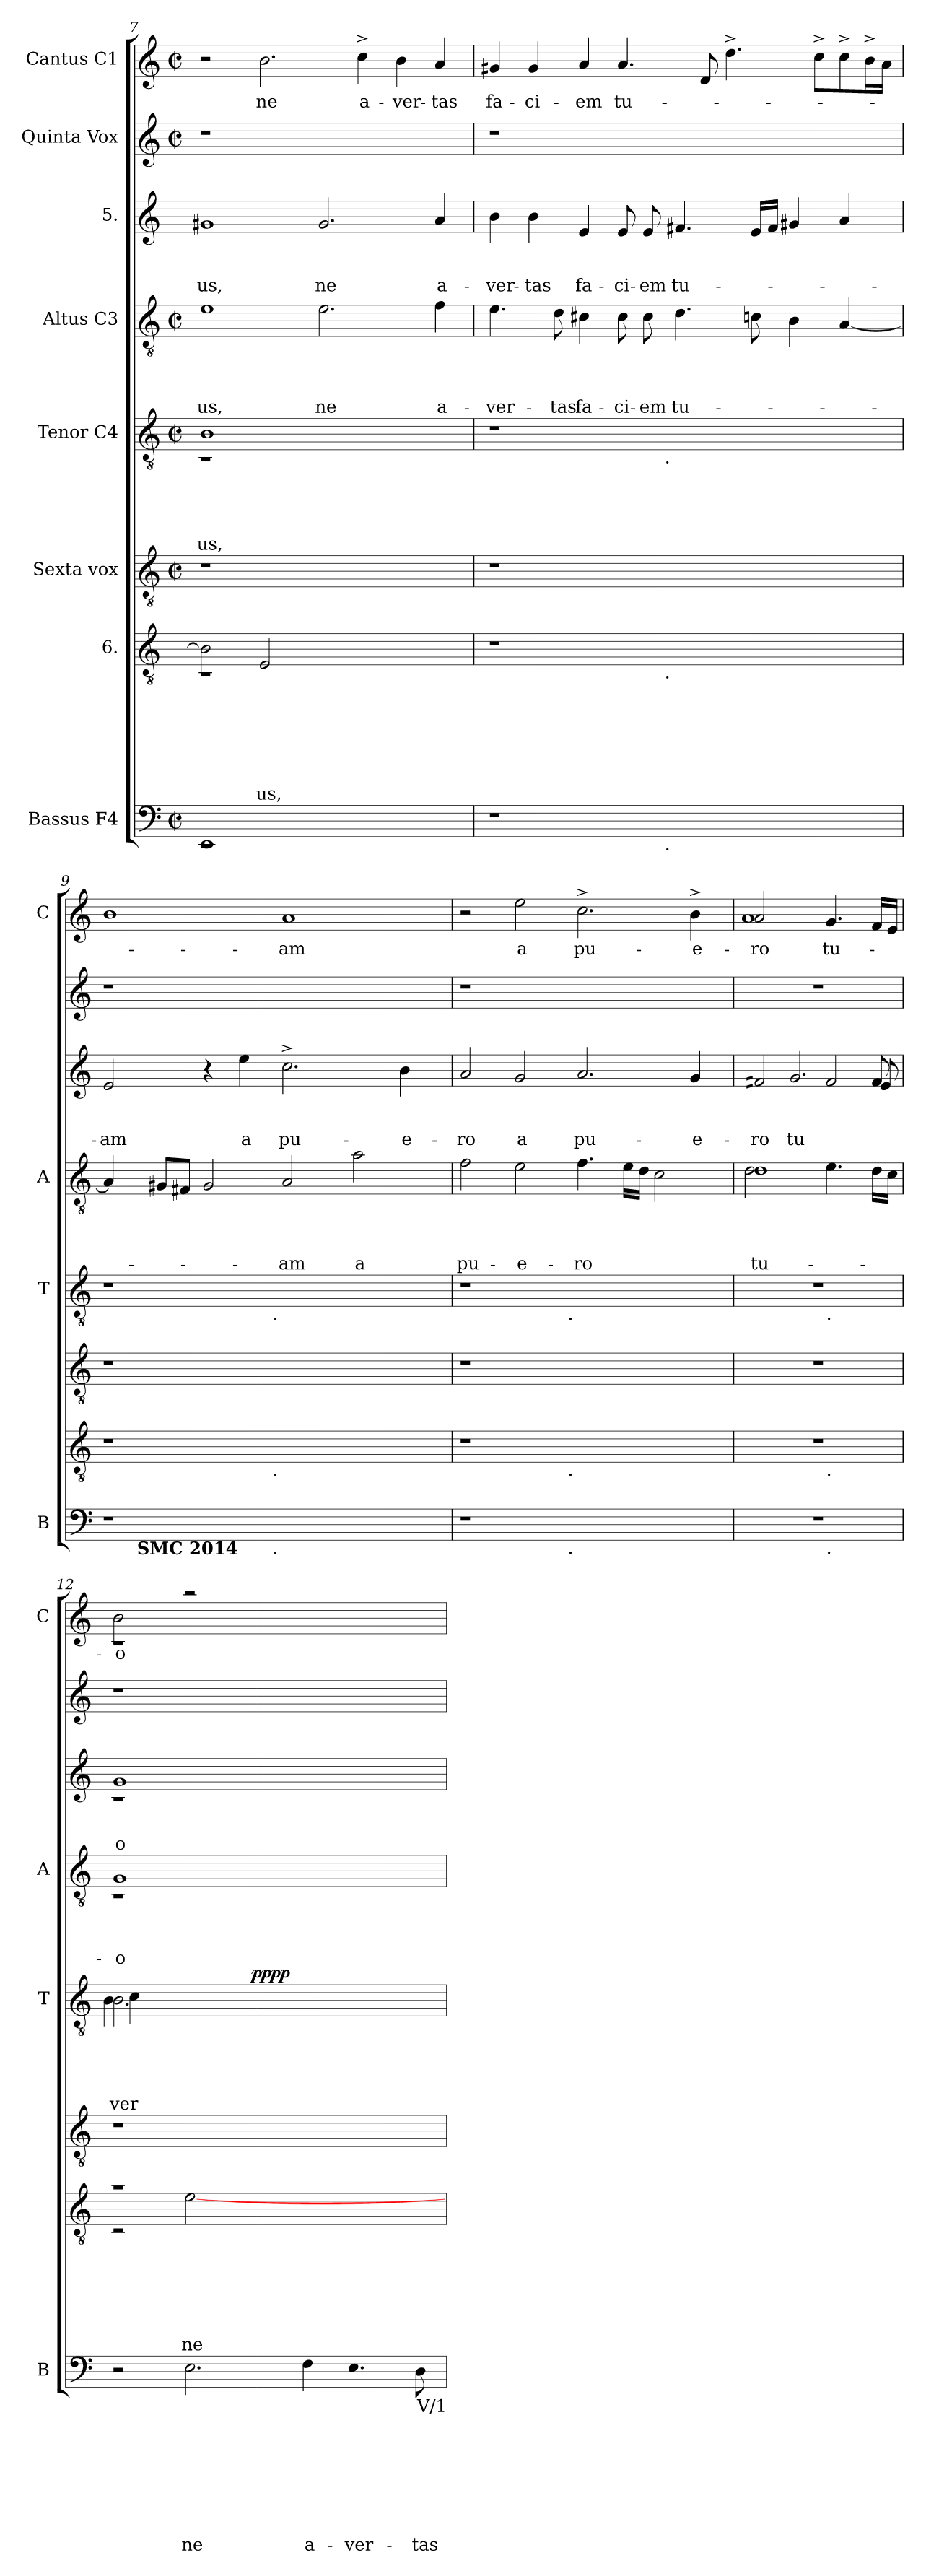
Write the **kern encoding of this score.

**kern	**text	**text	**text	**text	**text	**text	**text	**text	**kern	**text	**text	**text	**text	**text	**text	**text	**kern	**kern	**text	**text	**text	**text	**text	**dynam	**kern	**text	**text	**text	**text	**kern	**text	**text	**text	**kern	**kern	**text
*part8	*part8	*part8	*part8	*part8	*part8	*part8	*part8	*part8	*part7	*part7	*part7	*part7	*part7	*part7	*part7	*part7	*part6	*part5	*part5	*part5	*part5	*part5	*part5	*part5	*part4	*part4	*part4	*part4	*part4	*part3	*part3	*part3	*part3	*part2	*part1	*part1
*staff8	*staff8	*staff8	*staff8	*staff8	*staff8	*staff8	*staff8	*staff8	*staff7	*staff7	*staff7	*staff7	*staff7	*staff7	*staff7	*staff7	*staff6	*staff5	*staff5	*staff5	*staff5	*staff5	*staff5	*staff5	*staff4	*staff4	*staff4	*staff4	*staff4	*staff3	*staff3	*staff3	*staff3	*staff2	*staff1	*staff1
*I"Bassus F4	*	*	*	*	*	*	*	*	*I"6.	*	*	*	*	*	*	*	*I"Sexta vox	*I"Tenor C4	*	*	*	*	*	*	*I"Altus C3	*	*	*	*	*I"5.	*	*	*	*I"Quinta Vox	*I"Cantus C1	*
*I'B	*	*	*	*	*	*	*	*	*	*	*	*	*	*	*	*	*	*I'T	*	*	*	*	*	*	*I'A	*	*	*	*	*	*	*	*	*	*I'C	*
*clefF4	*	*	*	*	*	*	*	*	*clefGv2	*	*	*	*	*	*	*	*clefGv2	*clefGv2	*	*	*	*	*	*	*clefGv2	*	*	*	*	*clefG2	*	*	*	*clefG2	*clefG2	*
*k[]	*	*	*	*	*	*	*	*	*k[]	*	*	*	*	*	*	*	*k[]	*k[]	*	*	*	*	*	*	*k[]	*	*	*	*	*k[]	*	*	*	*k[]	*k[]	*
*C:	*	*	*	*	*	*	*	*	*C:	*	*	*	*	*	*	*	*C:	*C:	*	*	*	*	*	*	*C:	*	*	*	*	*C:	*	*	*	*C:	*C:	*
*M2/2	*	*	*	*	*	*	*	*	*	*	*	*	*	*	*	*	*M2/2	*M2/2	*	*	*	*	*	*	*M2/2	*	*	*	*	*	*	*	*	*M2/2	*M2/2	*
*met(c|)	*	*	*	*	*	*	*	*	*	*	*	*	*	*	*	*	*met(c|)	*met(c|)	*	*	*	*	*	*	*met(c|)	*	*	*	*	*	*	*	*	*met(c|)	*met(c|)	*
=7	=7	=7	=7	=7	=7	=7	=7	=7	=7	=7	=7	=7	=7	=7	=7	=7	=7	=7	=7	=7	=7	=7	=7	=7	=7	=7	=7	=7	=7	=7	=7	=7	=7	=7	=7	=7
*^	*	*	*	*	*	*	*	*	*^	*	*	*	*	*	*	*	*	*^	*	*	*	*	*	*	*	*	*	*	*	*	*	*	*	*	*	*
!	!LO:N:vis=1	!	!	!	!	!	!	!	!	!	!LO:N:vis=1	!	!	!	!	!	!	!	!	!	!LO:N:vis=1	!	!	!	!	!LO:LY:b	!	!	!	!	!	!LO:LY:b	!	!	!	!LO:LY:b	!	!	!
1EE	0rEE	.	.	.	.	.	.	.	.	2B\]	0rC	.	.	.	.	.	.	.	1r	1B	0rC	.	.	.	.	-us,	.	1e	.	.	.	-us,	1g#X	.	.	-us,	1r	2r	.
!	!	!	!	!	!	!	!	!	!	!	!	!	!	!	!	!	!	!LO:LY:b	!	!	!	!	!	!	!	!	!	!	!	!	!	!	!	!	!	!	!	!	!LO:LY:b
.	.	.	.	.	.	.	.	.	.	2E/	.	.	.	.	.	.	.	-us,	.	.	.	.	.	.	.	.	.	.	.	.	.	.	.	.	.	.	.	2.b\	ne
!	!	!	!	!	!	!	!	!	!	!	!	!	!	!	!	!	!	!	!	!	!	!	!	!	!	!	!	!	!	!	!	!LO:LY:b	!	!	!	!LO:LY:b	!	!	!
1ryy	.	.	.	.	.	.	.	.	.	1ryy	.	.	.	.	.	.	.	.	1ryy	1ryy	.	.	.	.	.	.	.	2.e\	.	.	.	ne	2.g#/	.	.	ne	1ryy	.	.
!	!	!	!	!	!	!	!	!	!	!	!	!	!	!	!	!	!	!	!	!	!	!	!	!	!	!	!	!	!	!	!	!	!	!	!	!	!	!	!LO:LY:b
.	.	.	.	.	.	.	.	.	.	.	.	.	.	.	.	.	.	.	.	.	.	.	.	.	.	.	.	.	.	.	.	.	.	.	.	.	.	4cc^>\	a-
!	!	!	!	!	!	!	!	!	!	!	!	!	!	!	!	!	!	!	!	!	!	!	!	!	!	!	!	!	!	!	!	!	!	!	!	!	!	!	!LO:LY:b
.	.	.	.	.	.	.	.	.	.	.	.	.	.	.	.	.	.	.	.	.	.	.	.	.	.	.	.	.	.	.	.	.	.	.	.	.	.	4b\	-ver-
!	!	!	!	!	!	!	!	!	!	!	!	!	!	!	!	!	!	!	!	!	!	!	!	!	!	!	!	!	!	!	!	!LO:LY:b	!	!	!	!LO:LY:b	!	!	!LO:LY:b:rj
.	.	.	.	.	.	.	.	.	.	.	.	.	.	.	.	.	.	.	.	.	.	.	.	.	.	.	.	4f\	.	.	.	a-	4a/	.	.	a-	.	4a/	-tas
=8	=8	=8	=8	=8	=8	=8	=8	=8	=8	=8	=8	=8	=8	=8	=8	=8	=8	=8	=8	=8	=8	=8	=8	=8	=8	=8	=8	=8	=8	=8	=8	=8	=8	=8	=8	=8	=8	=8	=8
!	!	!	!	!	!	!	!	!	!	!	!	!	!	!	!	!	!	!	!	!	!	!	!	!	!	!	!	!	!	!	!	!LO:LY:b	!	!	!	!LO:LY:b	!	!	!LO:LY:b
1r	2ryy	.	.	.	.	.	.	.	.	1r	2ryy	.	.	.	.	.	.	.	1r	1r	2ryy	.	.	.	.	.	.	4.e\	.	.	.	-ver-	4b\	.	.	-ver-	1r	4g#X/	fa-
!	!	!	!	!	!	!	!	!	!	!	!	!	!	!	!	!	!	!	!	!	!	!	!	!	!	!	!	!	!	!	!	!	!	!	!	!LO:LY:b:rj	!	!	!LO:LY:b
.	.	.	.	.	.	.	.	.	.	.	.	.	.	.	.	.	.	.	.	.	.	.	.	.	.	.	.	.	.	.	.	.	4b\	.	.	-tas	.	4g#/	-ci-
!	!	!	!	!	!	!	!	!	!	!	!	!	!	!	!	!	!	!	!	!	!	!	!	!	!	!	!	!	!	!	!	!LO:LY:b	!	!	!	!	!	!	!
.	.	.	.	.	.	.	.	.	.	.	.	.	.	.	.	.	.	.	.	.	.	.	.	.	.	.	.	8d\	.	.	.	-tas	.	.	.	.	.	.	.
!	!	!	!	!	!	!	!	!	!	!	!	!	!	!	!	!	!	!	!	!	!	!	!	!	!	!	!	!	!	!	!	!LO:LY:b	!	!	!	!LO:LY:b	!	!	!LO:LY:b
.	4...ryy	.	.	.	.	.	.	.	.	.	4...ryy	.	.	.	.	.	.	.	.	.	4...ryy	.	.	.	.	.	.	4c#X\	.	.	.	fa-	4e/	.	.	fa-	.	4a/	-em
!	!	!	!	!	!	!	!	!	!	!	!	!	!	!	!	!	!	!	!	!	!	!	!	!	!	!	!	!	!	!	!	!LO:LY:b	!	!	!	!LO:LY:b	!	!	!LO:LY:b
.	.	.	.	.	.	.	.	.	.	.	.	.	.	.	.	.	.	.	.	.	.	.	.	.	.	.	.	8c#\	.	.	.	-ci-	8e/	.	.	-ci-	.	4.a/	tu-
!	!	!	!	!	!	!	!	!	!	!	!	!	!	!	!	!	!	!	!	!	!	!	!	!	!	!	!	!	!	!	!	!LO:LY:b	!	!	!	!LO:LY:b	!	!	!
.	.	.	.	.	.	.	.	.	.	.	.	.	.	.	.	.	.	.	.	.	.	.	.	.	.	.	.	8c#\	.	.	.	-em	8e/	.	.	-em	.	.	.
!	!	!	!	!	!	!	!	!	!	!	!	!	!	!	!	!	!	!	!	!	!LO:TX:b:t=.	!	!	!	!	!	!	!	!	!	!	!	!	!	!	!	!	!	!
!	!	!	!	!	!	!	!	!	!	!	!LO:TX:b:t=.	!	!	!	!	!	!	!	!	!	!	!	!	!	!	!	!	!	!	!	!	!	!	!	!	!	!	!	!
!	!LO:TX:b:t=.	!	!	!	!	!	!	!	!	!	!	!	!	!	!	!	!	!	!	!	!	!	!	!	!	!	!	!	!	!	!	!	!	!	!	!	!	!	!
.	1ryy	.	.	.	.	.	.	.	.	.	1ryy	.	.	.	.	.	.	.	.	.	1ryy	.	.	.	.	.	.	.	.	.	.	.	.	.	.	.	.	.	.
!	!	!	!	!	!	!	!	!	!	!	!	!	!	!	!	!	!	!	!	!	!	!	!	!	!	!	!	!	!	!	!	!LO:LY:b	!	!	!	!LO:LY:b	!	!	!
1ryy	.	.	.	.	.	.	.	.	.	1ryy	.	.	.	.	.	.	.	.	1ryy	1ryy	.	.	.	.	.	.	.	4.d\	.	.	.	tu-	4.f#X/	.	.	tu-	1ryy	.	.
.	.	.	.	.	.	.	.	.	.	.	.	.	.	.	.	.	.	.	.	.	.	.	.	.	.	.	.	.	.	.	.	.	.	.	.	.	.	8d/	.
.	.	.	.	.	.	.	.	.	.	.	.	.	.	.	.	.	.	.	.	.	.	.	.	.	.	.	.	.	.	.	.	.	.	.	.	.	.	4.dd^>\	.
.	.	.	.	.	.	.	.	.	.	.	.	.	.	.	.	.	.	.	.	.	.	.	.	.	.	.	.	8cn\	.	.	.	.	16e/LL	.	.	.	.	.	.
.	.	.	.	.	.	.	.	.	.	.	.	.	.	.	.	.	.	.	.	.	.	.	.	.	.	.	.	.	.	.	.	.	16f#/JJ	.	.	.	.	.	.
.	.	.	.	.	.	.	.	.	.	.	.	.	.	.	.	.	.	.	.	.	.	.	.	.	.	.	.	4B\	.	.	.	.	4g#X/	.	.	.	.	.	.
.	.	.	.	.	.	.	.	.	.	.	.	.	.	.	.	.	.	.	.	.	.	.	.	.	.	.	.	.	.	.	.	.	.	.	.	.	.	8cc^>\L	.
.	.	.	.	.	.	.	.	.	.	.	.	.	.	.	.	.	.	.	.	.	.	.	.	.	.	.	.	[<4A/	.	.	.	.	4a/	.	.	.	.	8cc^>\	.
.	.	.	.	.	.	.	.	.	.	.	.	.	.	.	.	.	.	.	.	.	.	.	.	.	.	.	.	.	.	.	.	.	.	.	.	.	.	16b^>\L	.
.	.	.	.	.	.	.	.	.	.	.	.	.	.	.	.	.	.	.	.	.	.	.	.	.	.	.	.	.	.	.	.	.	.	.	.	.	.	16a\JJ	.
.	32ryy	.	.	.	.	.	.	.	.	.	32ryy	.	.	.	.	.	.	.	.	.	32ryy	.	.	.	.	.	.	.	.	.	.	.	.	.	.	.	.	.	.
!!LO:LB:g=z
=9	=9	=9	=9	=9	=9	=9	=9	=9	=9	=9	=9	=9	=9	=9	=9	=9	=9	=9	=9	=9	=9	=9	=9	=9	=9	=9	=9	=9	=9	=9	=9	=9	=9	=9	=9	=9	=9	=9	=9
!	!	!	!	!	!	!	!	!	!	!	!	!	!	!	!	!	!	!	!	!	!	!	!	!	!	!	!	!	!	!	!	!	!	!	!	!LO:LY:b	!	!	!
*	*^	*	*	*	*	*	*	*	*	*	*	*	*	*	*	*	*	*	*	*	*	*	*	*	*	*	*	*	*	*	*	*	*	*	*	*	*	*	*
1r	8ryy	2ryy	.	.	.	.	.	.	.	.	1r	2ryy	.	.	.	.	.	.	.	1r	1r	2ryy	.	.	.	.	.	.	4A/]	.	.	.	.	2e/	.	.	-am	1r	1b	.
.	32ryy	.	.	.	.	.	.	.	.	.	.	.	.	.	.	.	.	.	.	.	.	.	.	.	.	.	.	.	.	.	.	.	.	.	.	.	.	.	.	.
!	!LO:TX:b:B:t=SMC 2014	!	!	!	!	!	!	!	!	!	!	!	!	!	!	!	!	!	!	!	!	!	!	!	!	!	!	!	!	!	!	!	!	!	!	!	!	!	!	!
.	1ryy	.	.	.	.	.	.	.	.	.	.	.	.	.	.	.	.	.	.	.	.	.	.	.	.	.	.	.	.	.	.	.	.	.	.	.	.	.	.	.
.	.	.	.	.	.	.	.	.	.	.	.	.	.	.	.	.	.	.	.	.	.	.	.	.	.	.	.	.	8G#X/L	.	.	.	.	.	.	.	.	.	.	.
.	.	.	.	.	.	.	.	.	.	.	.	.	.	.	.	.	.	.	.	.	.	.	.	.	.	.	.	.	8F#X/J	.	.	.	.	.	.	.	.	.	.	.
.	.	4...ryy	.	.	.	.	.	.	.	.	.	4...ryy	.	.	.	.	.	.	.	.	.	4...ryy	.	.	.	.	.	.	2G#/	.	.	.	.	4r	.	.	.	.	.	.
!	!	!	!	!	!	!	!	!	!	!	!	!	!	!	!	!	!	!	!	!	!	!	!	!	!	!	!	!	!	!	!	!	!	!	!	!	!LO:LY:b	!	!	!
.	.	.	.	.	.	.	.	.	.	.	.	.	.	.	.	.	.	.	.	.	.	.	.	.	.	.	.	.	.	.	.	.	.	4ee\	.	.	a	.	.	.
!	!	!	!	!	!	!	!	!	!	!	!	!	!	!	!	!	!	!	!	!	!	!LO:TX:b:t=.	!	!	!	!	!	!	!	!	!	!	!	!	!	!	!	!	!	!
!	!	!	!	!	!	!	!	!	!	!	!	!LO:TX:b:t=.	!	!	!	!	!	!	!	!	!	!	!	!	!	!	!	!	!	!	!	!	!	!	!	!	!	!	!	!
!	!	!LO:TX:b:t=.	!	!	!	!	!	!	!	!	!	!	!	!	!	!	!	!	!	!	!	!	!	!	!	!	!	!	!	!	!	!	!	!	!	!	!	!	!	!
.	.	1ryy	.	.	.	.	.	.	.	.	.	1ryy	.	.	.	.	.	.	.	.	.	1ryy	.	.	.	.	.	.	.	.	.	.	.	.	.	.	.	.	.	.
!	!	!	!	!	!	!	!	!	!	!	!	!	!	!	!	!	!	!	!	!	!	!	!	!	!	!	!	!	!	!	!	!	!LO:LY:b	!	!	!	!LO:LY:b	!	!	!LO:LY:b
1ryy	.	.	.	.	.	.	.	.	.	.	1ryy	.	.	.	.	.	.	.	.	1ryy	1ryy	.	.	.	.	.	.	.	2A/	.	.	.	-am	2.cc^>\	.	.	pu-	1ryy	1a	-am
.	2ryy	.	.	.	.	.	.	.	.	.	.	.	.	.	.	.	.	.	.	.	.	.	.	.	.	.	.	.	.	.	.	.	.	.	.	.	.	.	.	.
!	!	!	!	!	!	!	!	!	!	!	!	!	!	!	!	!	!	!	!	!	!	!	!	!	!	!	!	!	!	!	!	!	!LO:LY:b	!	!	!	!	!	!	!
.	.	.	.	.	.	.	.	.	.	.	.	.	.	.	.	.	.	.	.	.	.	.	.	.	.	.	.	.	2a\	.	.	.	a	.	.	.	.	.	.	.
.	4ryy	.	.	.	.	.	.	.	.	.	.	.	.	.	.	.	.	.	.	.	.	.	.	.	.	.	.	.	.	.	.	.	.	.	.	.	.	.	.	.
!	!	!	!	!	!	!	!	!	!	!	!	!	!	!	!	!	!	!	!	!	!	!	!	!	!	!	!	!	!	!	!	!	!	!	!	!	!LO:LY:b	!	!	!
.	.	.	.	.	.	.	.	.	.	.	.	.	.	.	.	.	.	.	.	.	.	.	.	.	.	.	.	.	.	.	.	.	.	4b\	.	.	-e-	.	.	.
.	16.ryy	.	.	.	.	.	.	.	.	.	.	.	.	.	.	.	.	.	.	.	.	.	.	.	.	.	.	.	.	.	.	.	.	.	.	.	.	.	.	.
.	.	32ryy	.	.	.	.	.	.	.	.	.	32ryy	.	.	.	.	.	.	.	.	.	32ryy	.	.	.	.	.	.	.	.	.	.	.	.	.	.	.	.	.	.
=10	=10	=10	=10	=10	=10	=10	=10	=10	=10	=10	=10	=10	=10	=10	=10	=10	=10	=10	=10	=10	=10	=10	=10	=10	=10	=10	=10	=10	=10	=10	=10	=10	=10	=10	=10	=10	=10	=10	=10	=10
!	!	!	!	!	!	!	!	!	!	!	!	!	!	!	!	!	!	!	!	!	!	!	!	!	!	!	!	!	!	!	!	!	!LO:LY:b	!	!	!	!LO:LY:b	!	!	!
*	*v	*v	*	*	*	*	*	*	*	*	*	*	*	*	*	*	*	*	*	*	*	*	*	*	*	*	*	*	*	*	*	*	*	*	*	*	*	*	*	*
1r	2ryy	.	.	.	.	.	.	.	.	1r	2ryy	.	.	.	.	.	.	.	1r	1r	2ryy	.	.	.	.	.	.	2f\	.	.	.	pu-	2a/	.	.	-ro	1r	2r	.
!	!	!	!	!	!	!	!	!	!	!	!	!	!	!	!	!	!	!	!	!	!	!	!	!	!	!	!	!	!	!	!	!LO:LY:b	!	!	!	!LO:LY:b	!	!	!LO:LY:b
.	4...ryy	.	.	.	.	.	.	.	.	.	4...ryy	.	.	.	.	.	.	.	.	.	4...ryy	.	.	.	.	.	.	2e\	.	.	.	-e-	2g/	.	.	a	.	2ee\	a
!	!	!	!	!	!	!	!	!	!	!	!	!	!	!	!	!	!	!	!	!	!LO:TX:b:t=.	!	!	!	!	!	!	!	!	!	!	!	!	!	!	!	!	!	!
!	!	!	!	!	!	!	!	!	!	!	!LO:TX:b:t=.	!	!	!	!	!	!	!	!	!	!	!	!	!	!	!	!	!	!	!	!	!	!	!	!	!	!	!	!
!	!LO:TX:b:t=.	!	!	!	!	!	!	!	!	!	!	!	!	!	!	!	!	!	!	!	!	!	!	!	!	!	!	!	!	!	!	!	!	!	!	!	!	!	!
.	1ryy	.	.	.	.	.	.	.	.	.	1ryy	.	.	.	.	.	.	.	.	.	1ryy	.	.	.	.	.	.	.	.	.	.	.	.	.	.	.	.	.	.
!	!	!	!	!	!	!	!	!	!	!	!	!	!	!	!	!	!	!	!	!	!	!	!	!	!	!	!	!	!	!	!	!LO:LY:b	!	!	!	!LO:LY:b	!	!	!LO:LY:b
1ryy	.	.	.	.	.	.	.	.	.	1ryy	.	.	.	.	.	.	.	.	1ryy	1ryy	.	.	.	.	.	.	.	4.f\	.	.	.	-ro	2.a/	.	.	pu-	1ryy	2.cc^>\	pu-
.	.	.	.	.	.	.	.	.	.	.	.	.	.	.	.	.	.	.	.	.	.	.	.	.	.	.	.	16e\LL	.	.	.	.	.	.	.	.	.	.	.
.	.	.	.	.	.	.	.	.	.	.	.	.	.	.	.	.	.	.	.	.	.	.	.	.	.	.	.	16d\JJ	.	.	.	.	.	.	.	.	.	.	.
.	.	.	.	.	.	.	.	.	.	.	.	.	.	.	.	.	.	.	.	.	.	.	.	.	.	.	.	2c\	.	.	.	.	.	.	.	.	.	.	.
!	!	!	!	!	!	!	!	!	!	!	!	!	!	!	!	!	!	!	!	!	!	!	!	!	!	!	!	!	!	!	!	!	!	!	!	!LO:LY:b	!	!	!LO:LY:b
.	.	.	.	.	.	.	.	.	.	.	.	.	.	.	.	.	.	.	.	.	.	.	.	.	.	.	.	.	.	.	.	.	4g/	.	.	-e-	.	4b^>\	-e-
.	32ryy	.	.	.	.	.	.	.	.	.	32ryy	.	.	.	.	.	.	.	.	.	32ryy	.	.	.	.	.	.	.	.	.	.	.	.	.	.	.	.	.	.
=11	=11	=11	=11	=11	=11	=11	=11	=11	=11	=11	=11	=11	=11	=11	=11	=11	=11	=11	=11	=11	=11	=11	=11	=11	=11	=11	=11	=11	=11	=11	=11	=11	=11	=11	=11	=11	=11	=11	=11
*	*	*	*	*	*	*	*	*	*	*	*	*	*	*	*	*	*	*	*	*	*	*	*	*	*	*	*	*^	*	*	*	*	*	*	*	*	*	*	*
!	!	!	!	!	!	!	!	!	!	!	!	!	!	!	!	!	!	!	!	!	!	!	!	!	!	!	!	!	!	!	!	!	!	!	!	!	!	!	!LO:TX:a:t=us,	!
!	!	!	!	!	!	!	!	!	!	!	!	!	!	!	!	!	!	!	!	!	!	!	!	!	!	!	!	!	!	!	!	!	!LO:LY:b	!	!	!	!LO:LY:b	!	!	!LO:LY:b
*	*	*	*	*	*	*	*	*	*	*	*	*	*	*	*	*	*	*	*	*	*	*	*	*	*	*	*	*	*	*	*	*	*	*^	*	*	*	*	*^	*
*	*	*	*	*	*	*	*	*	*	*	*	*	*	*	*	*	*	*	*	*	*	*	*	*	*	*	*	*	*	*	*	*	*	*	*^	*	*	*	*	*	*	*
*	*	*	*	*	*	*	*	*	*	*	*	*	*	*	*	*	*	*	*	*	*	*	*	*	*	*	*	*	*	*	*	*	*	*	*	*^	*	*	*	*	*	*	*
1r	2ryy	.	.	.	.	.	.	.	.	1r	2ryy	.	.	.	.	.	.	.	1r	1r	2ryy	.	.	.	.	.	.	1d	2d\	.	.	.	tu-	2f#X/	4ryy	2..ryy	2..ryy	.	.	-ro	1r	2a/	1a	-ro
!	!	!	!	!	!	!	!	!	!	!	!	!	!	!	!	!	!	!	!	!	!	!	!	!	!	!	!	!	!	!	!	!	!	!	!	!	!	!	!	!LO:LY:b	!	!	!	!
.	.	.	.	.	.	.	.	.	.	.	.	.	.	.	.	.	.	.	.	.	.	.	.	.	.	.	.	.	.	.	.	.	.	.	2.g/	.	.	.	.	tu-	.	.	.	.
!	!	!	!	!	!	!	!	!	!	!	!	!	!	!	!	!	!	!	!	!	!LO:TX:b:t=.	!	!	!	!	!	!	!	!	!	!	!	!	!	!	!	!	!	!	!	!	!	!	!
!	!	!	!	!	!	!	!	!	!	!	!LO:TX:b:t=.	!	!	!	!	!	!	!	!	!	!	!	!	!	!	!	!	!	!	!	!	!	!	!	!	!	!	!	!	!	!	!	!	!
!	!LO:TX:b:t=.	!	!	!	!	!	!	!	!	!	!	!	!	!	!	!	!	!	!	!	!	!	!	!	!	!	!	!	!	!	!	!	!	!	!	!	!	!	!	!	!	!	!	!
!	!	!	!	!	!	!	!	!	!	!	!	!	!	!	!	!	!	!	!	!	!	!	!	!	!	!	!	!	!	!	!	!	!	!	!	!	!	!	!	!	!	!	!	!LO:LY:b
.	2ryy	.	.	.	.	.	.	.	.	.	2ryy	.	.	.	.	.	.	.	.	.	2ryy	.	.	.	.	.	.	.	4.e\	.	.	.	.	2f#/	.	.	.	.	.	.	.	4.g/	.	tu-
.	.	.	.	.	.	.	.	.	.	.	.	.	.	.	.	.	.	.	.	.	.	.	.	.	.	.	.	.	16d\LL	.	.	.	.	.	.	8f#/	8e/	.	.	.	.	16f/LL	.	.
.	.	.	.	.	.	.	.	.	.	.	.	.	.	.	.	.	.	.	.	.	.	.	.	.	.	.	.	.	16c\JJ	.	.	.	.	.	.	.	.	.	.	.	.	16e/JJ	.	.
*	*	*	*	*	*	*	*	*	*	*	*	*	*	*	*	*	*	*	*	*	*	*	*	*	*	*	*	*	*	*	*	*	*	*v	*v	*v	*v	*	*	*	*	*	*	*
=12	=12	=12	=12	=12	=12	=12	=12	=12	=12	=12	=12	=12	=12	=12	=12	=12	=12	=12	=12	=12	=12	=12	=12	=12	=12	=12	=12	=12	=12	=12	=12	=12	=12	=12	=12	=12	=12	=12	=12	=12	=12
!	!	!	!	!	!	!	!	!	!	!	!	!	!	!	!	!	!	!	!	!	!	!	!	!	!	!LO:LY:b	!	!	!	!	!	!	!	!	!	!	!	!	!	!	!
*	*	*	*	*	*	*	*	*	*	*	*	*	*	*	*	*	*	*	*	*	*^	*	*	*	*	*	*	*	*	*	*	*	*	*	*	*	*	*	*	*	*
!	!	!	!	!	!	!	!	!	!	!	!	!	!	!	!	!	!	!	!	!	!	!	!	!	!	!	!LO:LY:b	!	!	!	!	!	!	!	!	!	!	!	!	!	!	!
*	*	*	*	*	*	*	*	*	*	*	*	*	*	*	*	*	*	*	*	*	*	*^	*	*	*	*	*	*	*	*	*	*	*	*	*	*	*	*	*	*	*	*
!	!	!	!	!	!	!	!	!	!	!	!	!	!	!	!	!	!	!	!	!	!	!	!	!	!	!	!	!LO:LY:b	!	!	!	!	!	!	!LO:LY:b:rj	!	!	!	!LO:LY:b:rj	!	!	!	!LO:LY:b
*v	*v	*	*	*	*	*	*	*	*	*	*	*	*	*	*	*	*	*	*	*	*	*	*	*	*	*	*	*	*	*	*	*	*	*	*	*^	*	*	*	*	*	*	*
2r	.	.	.	.	.	.	.	.	1ra	2rC	.	.	.	.	.	.	.	1r	2...ryy	2.B\	4c\	4B\	.	.	.	.	-ver-	.	1G	1rC	.	.	.	-o	1g	1rc	.	.	-o	1r	2b\	1rc	-o
.	.	.	.	.	.	.	.	.	.	.	.	.	.	.	.	.	.	.	.	.	1ryy	1ryy	.	.	.	.	.	.	.	.	.	.	.	.	.	.	.	.	.	.	.	.	.
!	!	!	!	!	!	!	!	!LO:LY:b	!	!	!	!	!	!	!	!	!LO:LY:b	!	!	!	!	!	!	!	!	!	!	!	!	!	!	!	!	!	!	!	!	!	!	!	!	!	!
2.E\	.	.	.	.	.	.	.	-ne	.	[>2e\	.	.	.	.	.	.	ne	.	.	.	.	.	.	.	.	.	.	.	.	.	.	.	.	.	.	.	.	.	.	.	2raa	.	.
.	.	.	.	.	.	.	.	.	.	.	.	.	.	.	.	.	.	.	.	1ryy	.	.	.	.	.	.	.	.	.	.	.	.	.	.	.	.	.	.	.	.	.	.	.
!	!	!	!	!	!	!	!	!	!	!	!	!	!	!	!	!	!	!	!	!	!	!	!	!	!	!	!	!LO:DY:b	!	!	!	!	!	!	!	!	!	!	!	!	!	!	!
.	.	.	.	.	.	.	.	.	.	.	.	.	.	.	.	.	.	.	1ryy	.	.	.	.	.	.	.	.	pppp	.	.	.	.	.	.	.	.	.	.	.	.	.	.	.
.	.	.	.	.	.	.	.	.	1ryy	1ryy	.	.	.	.	.	.	.	1ryy	.	.	.	.	.	.	.	.	.	.	1ryy	1ryy	.	.	.	.	1ryy	1ryy	.	.	.	1ryy	1ryy	1ryy	.
!	!	!	!	!	!	!	!	!LO:LY:b	!	!	!	!	!	!	!	!	!	!	!	!	!	!	!	!	!	!	!	!	!	!	!	!	!	!	!	!	!	!	!	!	!	!	!
4F\	.	.	.	.	.	.	.	a-	.	.	.	.	.	.	.	.	.	.	.	.	16ryy	16ryy	.	.	.	.	.	.	.	.	.	.	.	.	.	.	.	.	.	.	.	.	.
.	.	.	.	.	.	.	.	.	.	.	.	.	.	.	.	.	.	.	.	.	2ryy	2ryy	.	.	.	.	.	.	.	.	.	.	.	.	.	.	.	.	.	.	.	.	.
!	!	!	!	!	!	!	!	!LO:LY:b	!	!	!	!	!	!	!	!	!	!	!	!	!	!	!	!	!	!	!	!	!	!	!	!	!	!	!	!	!	!	!	!	!	!	!
4.E\	.	.	.	.	.	.	.	-ver-	.	.	.	.	.	.	.	.	.	.	.	.	.	.	.	.	.	.	.	.	.	.	.	.	.	.	.	.	.	.	.	.	.	.	.
.	.	.	.	.	.	.	.	.	.	.	.	.	.	.	.	.	.	.	.	16ryy	.	.	.	.	.	.	.	.	.	.	.	.	.	.	.	.	.	.	.	.	.	.	.
.	.	.	.	.	.	.	.	.	.	.	.	.	.	.	.	.	.	.	.	8.ryy	8.ryy	8.ryy	.	.	.	.	.	.	.	.	.	.	.	.	.	.	.	.	.	.	.	.	.
!	!	!	!	!	!	!	!	!LO:LY:b	!	!	!	!	!	!	!	!	!	!	!	!	!	!	!	!	!	!	!	!	!	!	!	!	!	!	!	!	!	!	!	!	!	!	!
8D\	.	.	.	.	.	.	.	-tas	.	.	.	.	.	.	.	.	.	.	.	.	.	.	.	.	.	.	.	.	.	.	.	.	.	.	.	.	.	.	.	.	.	.	.
.	.	.	.	.	.	.	.	.	.	.	.	.	.	.	.	.	.	.	16ryy	.	.	.	.	.	.	.	.	.	.	.	.	.	.	.	.	.	.	.	.	.	.	.	.
*	*	*	*	*	*	*	*	*	*	*	*	*	*	*	*	*	*	*	*v	*v	*v	*v	*	*	*	*	*	*	*	*	*	*	*	*	*v	*v	*	*	*	*	*v	*v	*
*	*	*	*	*	*	*	*	*	*v	*v	*	*	*	*	*	*	*	*	*	*	*	*	*	*	*	*v	*v	*	*	*	*	*	*	*	*	*	*	*
!LO:TX:b:t=V/1	!	!	!	!	!	!	!	!	!	!	!	!	!	!	!	!	!	!	!	!	!	!	!	!	!	!	!	!	!	!	!	!	!	!	!	!
=	=	=	=	=	=	=	=	=	=	=	=	=	=	=	=	=	=	=	=	=	=	=	=	=	=	=	=	=	=	=	=	=	=	=	=	=
*-	*-	*-	*-	*-	*-	*-	*-	*-	*-	*-	*-	*-	*-	*-	*-	*-	*-	*-	*-	*-	*-	*-	*-	*-	*-	*-	*-	*-	*-	*-	*-	*-	*-	*-	*-	*-
